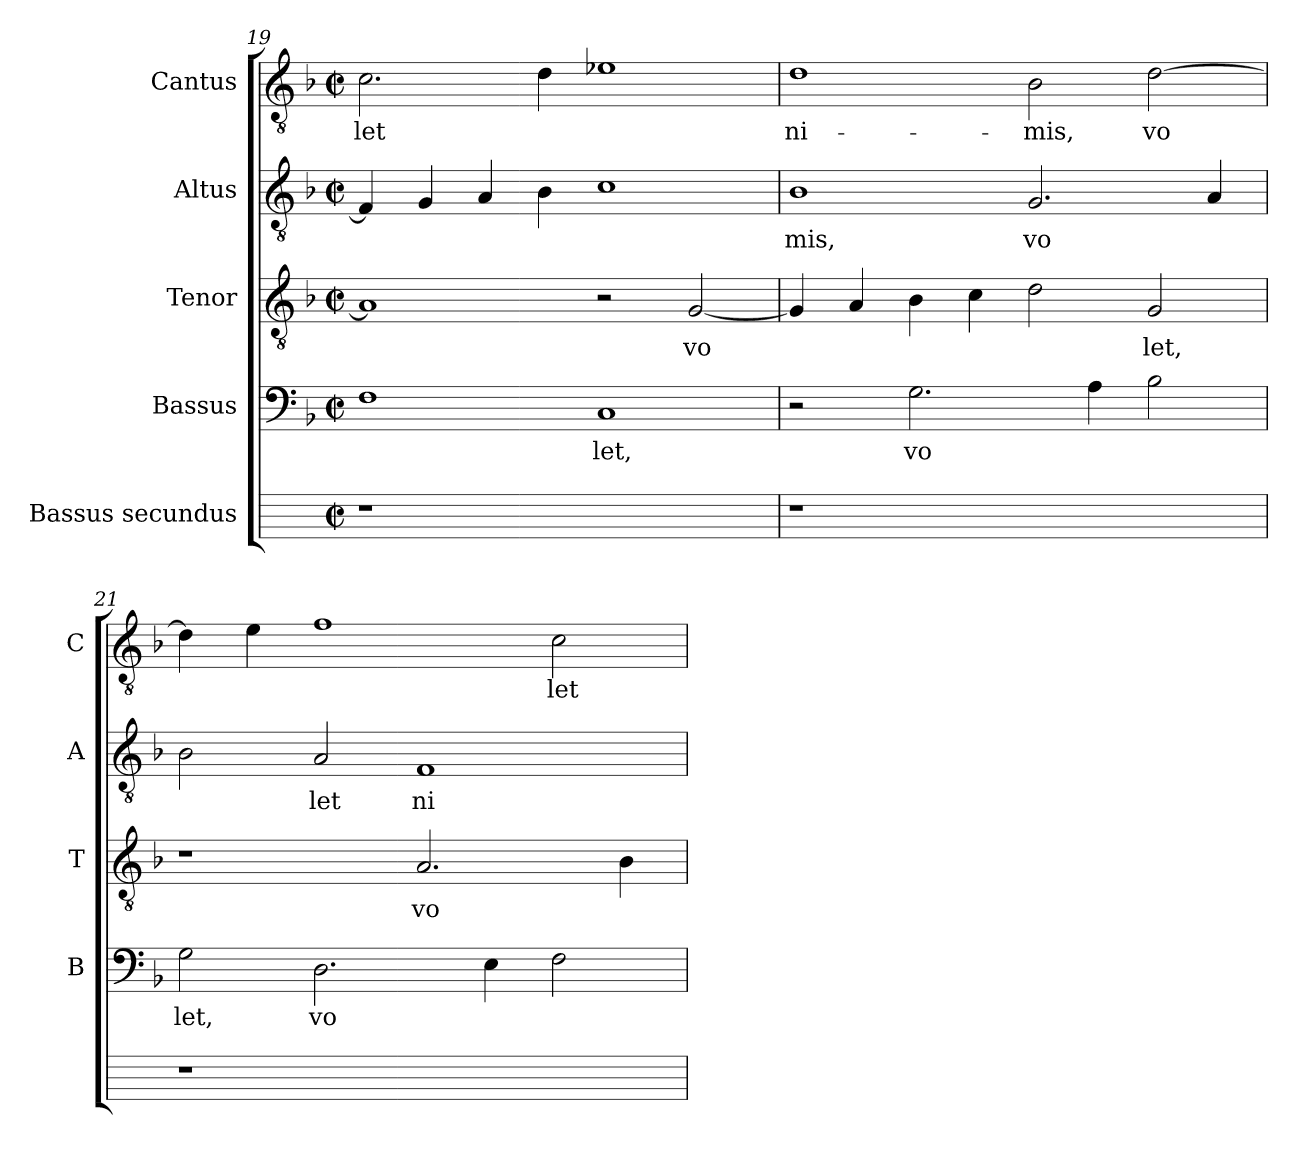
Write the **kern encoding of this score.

**kern	**kern	**text	**kern	**text	**kern	**text	**kern	**text
*part5	*part4	*part4	*part3	*part3	*part2	*part2	*part1	*part1
*staff5	*staff4	*staff4	*staff3	*staff3	*staff2	*staff2	*staff1	*staff1
*I"Bassus  secundus	*I"Bassus	*	*I"Tenor	*	*I"Altus	*	*I"Cantus	*
*	*I'B	*	*I'T	*	*I'A	*	*I'C	*
!!LO:PB:g=z
*	*clefF4	*	*clefGv2	*	*clefGv2	*	*clefGv2	*
*k[]	*k[b-]	*	*k[b-]	*	*k[b-]	*	*k[b-]	*
*C:	*F:	*	*F:	*	*F:	*	*F:	*
*M2/2	*M2/2	*	*M2/2	*	*M2/2	*	*M2/2	*
*met(c|)	*met(c|)	*	*met(c|)	*	*met(c|)	*	*met(c|)	*
=19	=19	=19	=19	=19	=19	=19	=19	=19
!	!	!LO:LY:b:cj	!	!LO:LY:b:cj	!	!LO:LY:b:cj	!	!LO:LY:b:cj
1r	1F	.	1A]	.	4F/]	.	2.c\	let
!	!	!	!	!	!	!LO:LY:b:cj	!	!
.	.	.	.	.	4G/	.	.	.
!	!	!	!	!	!	!LO:LY:b:cj	!	!
.	.	.	.	.	4A/	.	.	.
!	!	!	!	!	!	!LO:LY:b:cj	!	!LO:LY:b:cj
.	.	.	.	.	4B-\	.	4d\	.
!	!	!LO:LY:b:cj	!	!	!	!LO:LY:b:cj	!	!LO:LY:b:cj
1ryy	1C	let,	2r	.	1c	.	1e-X	.
!	!	!	!	!LO:LY:b:cj	!	!	!	!
.	.	.	[<2G/	vo	.	.	.	.
=20	=20	=20	=20	=20	=20	=20	=20	=20
!	!	!	!	!LO:LY:b:cj	!	!LO:LY:b:cj	!	!LO:LY:b:cj
1r	2r	.	4G/]	.	1B-	mis,	1d	ni-
!	!	!	!	!LO:LY:b:cj	!	!	!	!
.	.	.	4A/	.	.	.	.	.
!	!	!LO:LY:b:cj	!	!LO:LY:b:cj	!	!	!	!
.	2.G\	vo	4B-\	.	.	.	.	.
!	!	!	!	!LO:LY:b:cj	!	!	!	!
.	.	.	4c\	.	.	.	.	.
!	!	!	!	!LO:LY:b:cj	!	!LO:LY:b:cj	!	!LO:LY:b:cj
1ryy	.	.	2d\	.	2.G/	vo	2B-\	-mis,
!	!	!LO:LY:b:cj	!	!	!	!	!	!
.	4A\	.	.	.	.	.	.	.
!	!	!LO:LY:b:cj	!	!LO:LY:b:cj	!	!	!	!LO:LY:b:cj
.	2B-\	.	2G/	let,	.	.	[>2d\	vo-
!	!	!	!	!	!	!LO:LY:b:cj	!	!
.	.	.	.	.	4A/	.	.	.
=21	=21	=21	=21	=21	=21	=21	=21	=21
!	!	!LO:LY:b:cj	!	!	!	!LO:LY:b:cj	!	!LO:LY:b:cj
1r	2G\	let,	1r	.	2B-\	.	4d\]	--
!	!	!	!	!	!	!	!	!LO:LY:b:cj
.	.	.	.	.	.	.	4e\	--
!	!	!LO:LY:b:cj	!	!	!	!LO:LY:b:cj	!	!LO:LY:b:cj
.	2.D\	vo	.	.	2A/	let	1f	--
!	!	!	!	!LO:LY:b:cj	!	!LO:LY:b:cj	!	!
1ryy	.	.	2.A/	vo	1F	ni	.	.
!	!	!LO:LY:b:cj	!	!	!	!	!	!
.	4E\	.	.	.	.	.	.	.
!	!	!LO:LY:b:cj	!	!	!	!	!	!LO:LY:b:cj
.	2F\	.	.	.	.	.	2c\	-let
!	!	!	!	!LO:LY:b:cj	!	!	!	!
.	.	.	4B-\	.	.	.	.	.
=	=	=	=	=	=	=	=	=
*-	*-	*-	*-	*-	*-	*-	*-	*-
